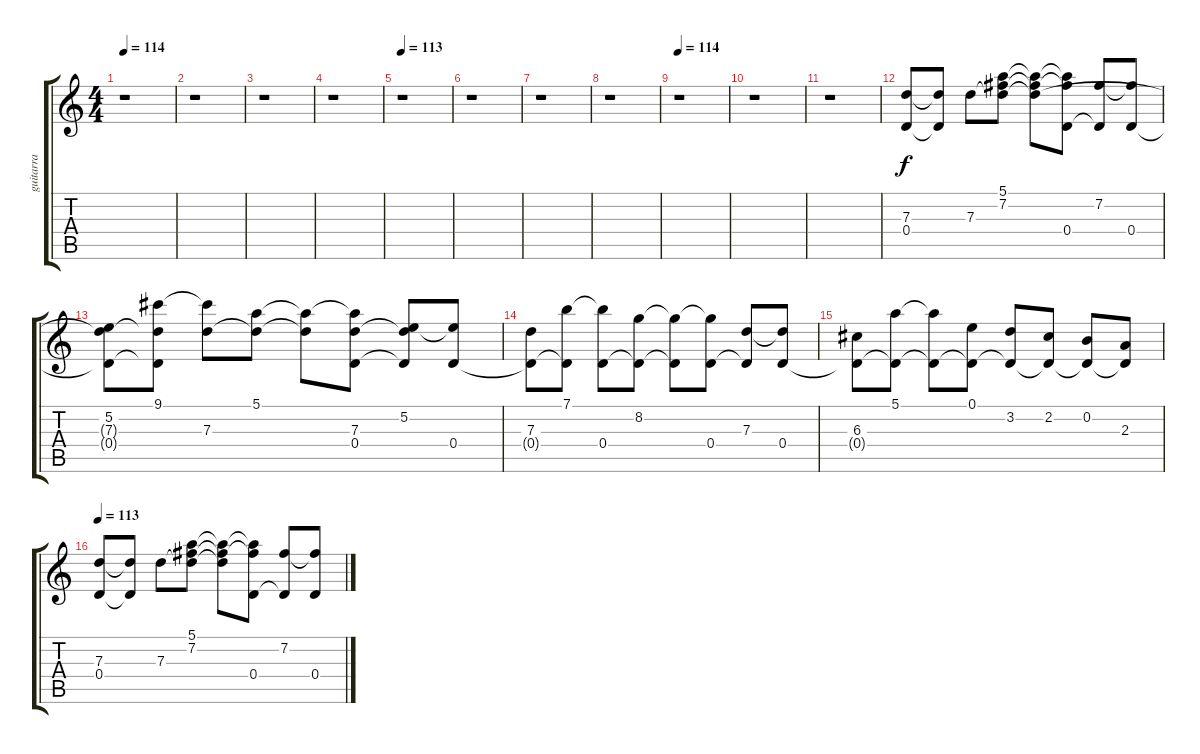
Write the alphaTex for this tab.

\track ("guitarra " "guitarra ") {instrument overdrivenguitar}
\staff {score tabs}
\tuning (E4 B3 G3 D3 A2 E2) {hide}
\ts (4 4)
\tempo 114
\clef g2
\ks c
r.1{dy f instrument overdrivenguitar} |
r.1 |
r.1 |
r.1 |
\tempo 113
r.1 |
r.1 |
r.1 |
r.1 |
\tempo 114
r.1 |
r.1 |
r.1 |
(7.3 0.4).8 (7.3{t} 0.4{t}).8 7.3.8 (5.1 7.2 7.3{t}).8 (5.1{t} 7.2{t} 7.3{t}).8 (5.1{t} 7.2{t} 0.4).8 (7.2 0.4{t}).8 (7.2{t} 0.4).8 |
(5.2 7.3{t} 0.4{t}).8 (9.1 7.3{t} 0.4{t}).8 (9.1{t} 7.3).8 (5.1 7.3{t}).8 (5.1{t} 7.3{t}).8 (5.1{t} 7.3 0.4).8 (5.2 7.3{t} 0.4{t}).8 (5.2{t} 0.4).8 |
(7.3 0.4{t}).8 (7.1 0.4{t}).8 (7.1{t} 0.4).8 (8.2 0.4{t}).8 (8.2{t} 0.4{t}).8 (8.2{t} 0.4).8 (7.3 0.4{t}).8 (7.3{t} 0.4).8 |
(6.3 0.4{t}).8 (5.1 0.4{t}).8 (5.1{t} 0.4{t}).8 (0.1 0.4{t}).8 (3.2 0.4{t}).8 (2.2 0.4{t}).8 (0.2 0.4{t}).8 (2.3 0.4{t}).8 |
\tempo 113
(7.3 0.4).8 (7.3{t} 0.4{t}).8 7.3.8 (5.1 7.2 7.3{t}).8 (5.1{t} 7.2{t} 7.3{t}).8 (5.1{t} 7.2{t} 0.4).8 (7.2 0.4{t}).8 (7.2{t} 0.4).8
